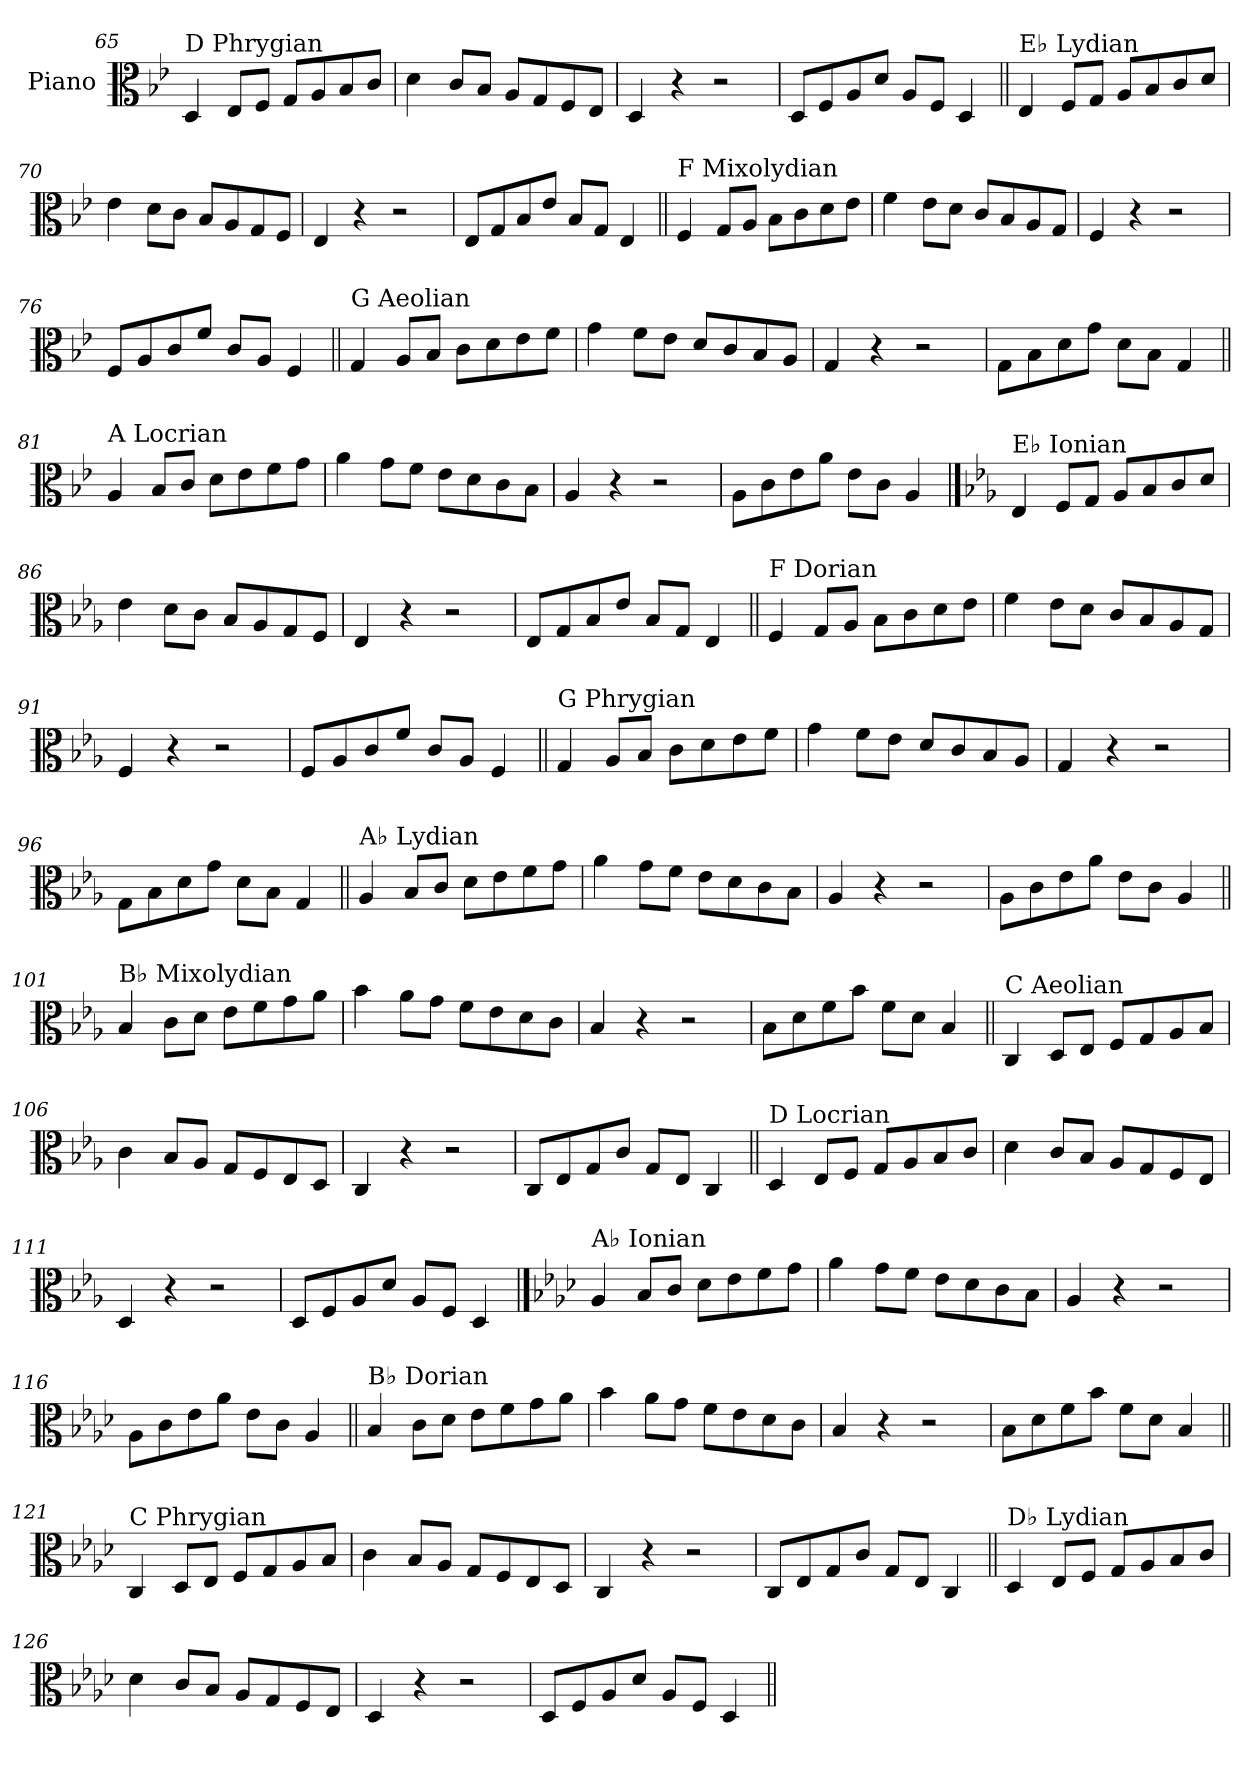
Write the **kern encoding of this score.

**kern
*part1
*staff1
*I"Piano
*I'Pno.
!!LO:LB:g=z
*clefC3
*k[b-e-]
=65
!LO:TX:a:t=D Phrygian
4D/
8E-/L
8F/J
8G/L
8A/
8B-/
8c/J
=66
4d\
8c/L
8B-/J
8A/L
8G/
8F/
8E-/J
=67
4D/
4r
2r
=68
8D/L
8F/
8A/
8d/J
8A/L
8F/J
4D/
!!LO:LB:g=z
=69||
!LO:TX:a:t=E♭ Lydian
4E-/
8F/L
8G/J
8A/L
8B-/
8c/
8d/J
=70
4e-\
8d\L
8c\J
8B-/L
8A/
8G/
8F/J
=71
4E-/
4r
2r
=72
8E-/L
8G/
8B-/
8e-/J
8B-/L
8G/J
4E-/
!!LO:LB:g=z
=73||
!LO:TX:a:t=F Mixolydian
4F/
8G/L
8A/J
8B-\L
8c\
8d\
8e-\J
=74
4f\
8e-\L
8d\J
8c/L
8B-/
8A/
8G/J
=75
4F/
4r
2r
=76
8F/L
8A/
8c/
8f/J
8c/L
8A/J
4F/
!!LO:LB:g=z
=77||
!LO:TX:a:t=G Aeolian
4G/
8A/L
8B-/J
8c\L
8d\
8e-\
8f\J
=78
4g\
8f\L
8e-\J
8d/L
8c/
8B-/
8A/J
=79
4G/
4r
2r
=80
8G\L
8B-\
8d\
8g\J
8d\L
8B-\J
4G/
!!LO:LB:g=z
=81||
!LO:TX:a:t=A Locrian
4A/
8B-/L
8c/J
8d\L
8e-\
8f\
8g\J
=82
4a\
8g\L
8f\J
8e-\L
8d\
8c\
8B-\J
=83
4A/
4r
2r
=84
8A\L
8c\
8e-\
8a\J
8e-\L
8c\J
4A/
!!LO:PB:g=z
==85
*k[b-e-a-]
!LO:TX:a:t=E♭ Ionian
4E-/
8F/L
8G/J
8A-/L
8B-/
8c/
8d/J
=86
4e-\
8d\L
8c\J
8B-/L
8A-/
8G/
8F/J
=87
4E-/
4r
2r
=88
8E-/L
8G/
8B-/
8e-/J
8B-/L
8G/J
4E-/
!!LO:LB:g=z
=89||
!LO:TX:a:t=F Dorian
4F/
8G/L
8A-/J
8B-\L
8c\
8d\
8e-\J
=90
4f\
8e-\L
8d\J
8c/L
8B-/
8A-/
8G/J
=91
4F/
4r
2r
=92
8F/L
8A-/
8c/
8f/J
8c/L
8A-/J
4F/
!!LO:LB:g=z
=93||
!LO:TX:a:t=G Phrygian
4G/
8A-/L
8B-/J
8c\L
8d\
8e-\
8f\J
=94
4g\
8f\L
8e-\J
8d/L
8c/
8B-/
8A-/J
=95
4G/
4r
2r
=96
8G\L
8B-\
8d\
8g\J
8d\L
8B-\J
4G/
!!LO:LB:g=z
=97||
!LO:TX:a:t=A♭ Lydian
4A-/
8B-/L
8c/J
8d\L
8e-\
8f\
8g\J
=98
4a-\
8g\L
8f\J
8e-\L
8d\
8c\
8B-\J
=99
4A-/
4r
2r
=100
8A-\L
8c\
8e-\
8a-\J
8e-\L
8c\J
4A-/
!!LO:LB:g=z
=101||
!LO:TX:a:t=B♭ Mixolydian
4B-/
8c\L
8d\J
8e-\L
8f\
8g\
8a-\J
=102
4b-\
8a-\L
8g\J
8f\L
8e-\
8d\
8c\J
=103
4B-/
4r
2r
=104
8B-\L
8d\
8f\
8b-\J
8f\L
8d\J
4B-/
!!LO:LB:g=z
=105||
!LO:TX:a:t=C Aeolian
4C/
8D/L
8E-/J
8F/L
8G/
8A-/
8B-/J
=106
4c\
8B-/L
8A-/J
8G/L
8F/
8E-/
8D/J
=107
4C/
4r
2r
=108
8C/L
8E-/
8G/
8c/J
8G/L
8E-/J
4C/
!!LO:LB:g=z
=109||
!LO:TX:a:t=D Locrian
4D/
8E-/L
8F/J
8G/L
8A-/
8B-/
8c/J
=110
4d\
8c/L
8B-/J
8A-/L
8G/
8F/
8E-/J
=111
4D/
4r
2r
=112
8D/L
8F/
8A-/
8d/J
8A-/L
8F/J
4D/
!!LO:PB:g=z
==113
*k[b-e-a-d-]
!LO:TX:a:t=A♭ Ionian
4A-/
8B-/L
8c/J
8d-\L
8e-\
8f\
8g\J
=114
4a-\
8g\L
8f\J
8e-\L
8d-\
8c\
8B-\J
=115
4A-/
4r
2r
=116
8A-\L
8c\
8e-\
8a-\J
8e-\L
8c\J
4A-/
!!LO:LB:g=z
=117||
!LO:TX:a:t=B♭ Dorian
4B-/
8c\L
8d-\J
8e-\L
8f\
8g\
8a-\J
=118
4b-\
8a-\L
8g\J
8f\L
8e-\
8d-\
8c\J
=119
4B-/
4r
2r
=120
8B-\L
8d-\
8f\
8b-\J
8f\L
8d-\J
4B-/
!!LO:LB:g=z
=121||
!LO:TX:a:t=C Phrygian
4C/
8D-/L
8E-/J
8F/L
8G/
8A-/
8B-/J
=122
4c\
8B-/L
8A-/J
8G/L
8F/
8E-/
8D-/J
=123
4C/
4r
2r
=124
8C/L
8E-/
8G/
8c/J
8G/L
8E-/J
4C/
!!LO:LB:g=z
=125||
!LO:TX:a:t=D♭ Lydian
4D-/
8E-/L
8F/J
8G/L
8A-/
8B-/
8c/J
=126
4d-\
8c/L
8B-/J
8A-/L
8G/
8F/
8E-/J
=127
4D-/
4r
2r
=128
8D-/L
8F/
8A-/
8d-/J
8A-/L
8F/J
4D-/
=||
*-
